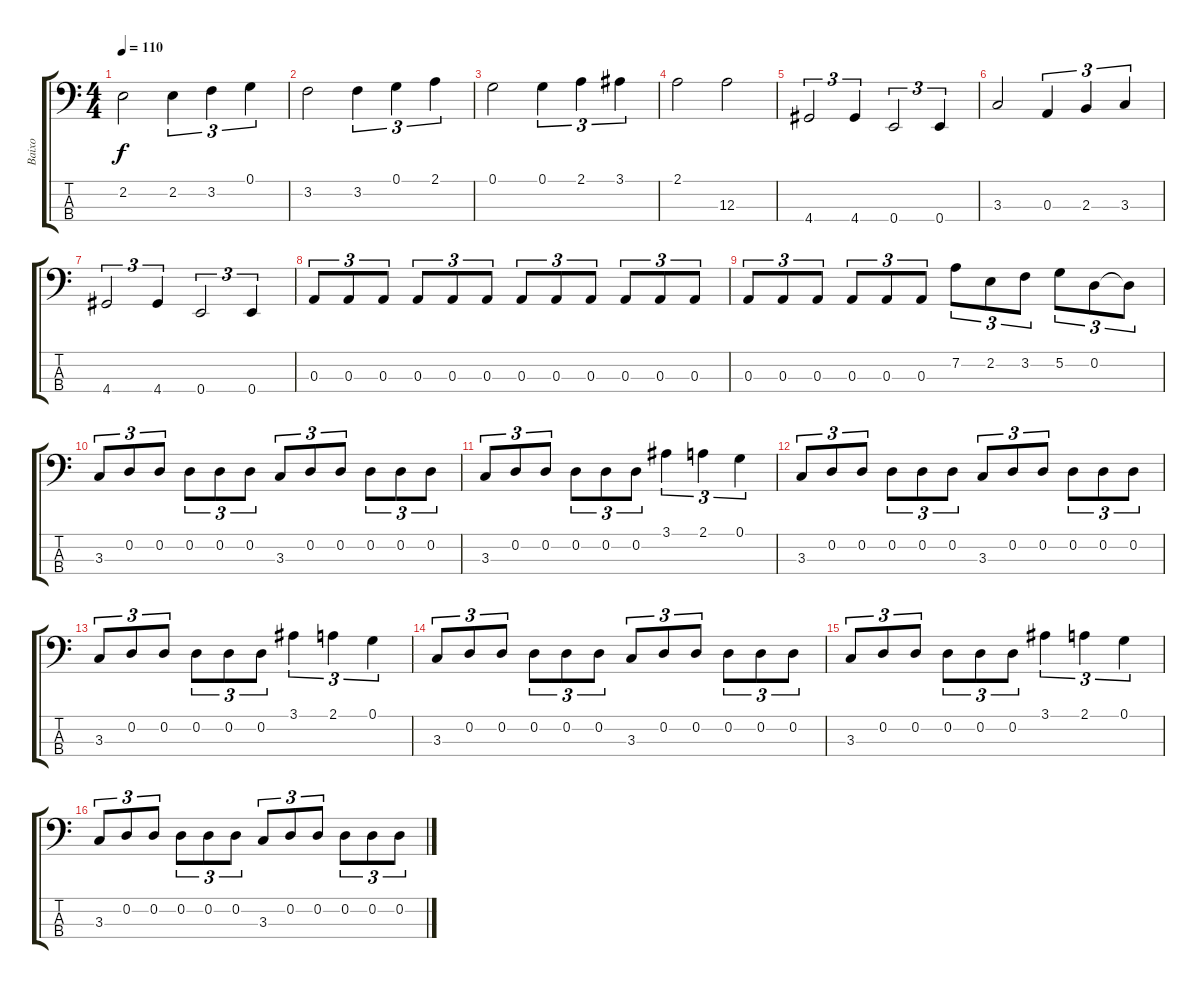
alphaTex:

\track ("Baixo" "Baixo") {instrument electricbassfinger}
\staff {score tabs}
\tuning (G2 D2 A1 E1) {hide}
\ts (4 4)
\tempo 110
\clef f4
\ks c
2.2.2{dy f} 2.2.4{tu (3 2)} 3.2.4{tu (3 2)} 0.1.4{tu (3 2)} |
3.2.2 3.2.4{tu (3 2)} 0.1.4{tu (3 2)} 2.1.4{tu (3 2)} |
0.1.2 0.1.4{tu (3 2)} 2.1.4{tu (3 2)} 3.1.4{tu (3 2)} |
2.1.2 12.3.2 |
4.4.2{tu (3 2)} 4.4.4{tu (3 2)} 0.4.2{tu (3 2)} 0.4.4{tu (3 2)} |
3.3.2 0.3.4{tu (3 2)} 2.3.4{tu (3 2)} 3.3.4{tu (3 2)} |
4.4.2{tu (3 2)} 4.4.4{tu (3 2)} 0.4.2{tu (3 2)} 0.4.4{tu (3 2)} |
0.3.8{tu (3 2)} 0.3.8{tu (3 2)} 0.3.8{tu (3 2)} 0.3.8{tu (3 2)} 0.3.8{tu (3 2)} 0.3.8{tu (3 2)} 0.3.8{tu (3 2)} 0.3.8{tu (3 2)} 0.3.8{tu (3 2)} 0.3.8{tu (3 2)} 0.3.8{tu (3 2)} 0.3.8{tu (3 2)} |
0.3.8{tu (3 2)} 0.3.8{tu (3 2)} 0.3.8{tu (3 2)} 0.3.8{tu (3 2)} 0.3.8{tu (3 2)} 0.3.8{tu (3 2)} 7.2.8{tu (3 2)} 2.2.8{tu (3 2)} 3.2.8{tu (3 2)} 5.2.8{tu (3 2)} 0.2.8{tu (3 2)} 0.2{t}.8{tu (3 2)} |
3.3.8{tu (3 2)} 0.2.8{tu (3 2)} 0.2.8{tu (3 2)} 0.2.8{tu (3 2)} 0.2.8{tu (3 2)} 0.2.8{tu (3 2)} 3.3.8{tu (3 2)} 0.2.8{tu (3 2)} 0.2.8{tu (3 2)} 0.2.8{tu (3 2)} 0.2.8{tu (3 2)} 0.2.8{tu (3 2)} |
3.3.8{tu (3 2)} 0.2.8{tu (3 2)} 0.2.8{tu (3 2)} 0.2.8{tu (3 2)} 0.2.8{tu (3 2)} 0.2.8{tu (3 2)} 3.1.4{tu (3 2)} 2.1.4{tu (3 2)} 0.1.4{tu (3 2)} |
3.3.8{tu (3 2)} 0.2.8{tu (3 2)} 0.2.8{tu (3 2)} 0.2.8{tu (3 2)} 0.2.8{tu (3 2)} 0.2.8{tu (3 2)} 3.3.8{tu (3 2)} 0.2.8{tu (3 2)} 0.2.8{tu (3 2)} 0.2.8{tu (3 2)} 0.2.8{tu (3 2)} 0.2.8{tu (3 2)} |
3.3.8{tu (3 2)} 0.2.8{tu (3 2)} 0.2.8{tu (3 2)} 0.2.8{tu (3 2)} 0.2.8{tu (3 2)} 0.2.8{tu (3 2)} 3.1.4{tu (3 2)} 2.1.4{tu (3 2)} 0.1.4{tu (3 2)} |
3.3.8{tu (3 2)} 0.2.8{tu (3 2)} 0.2.8{tu (3 2)} 0.2.8{tu (3 2)} 0.2.8{tu (3 2)} 0.2.8{tu (3 2)} 3.3.8{tu (3 2)} 0.2.8{tu (3 2)} 0.2.8{tu (3 2)} 0.2.8{tu (3 2)} 0.2.8{tu (3 2)} 0.2.8{tu (3 2)} |
3.3.8{tu (3 2)} 0.2.8{tu (3 2)} 0.2.8{tu (3 2)} 0.2.8{tu (3 2)} 0.2.8{tu (3 2)} 0.2.8{tu (3 2)} 3.1.4{tu (3 2)} 2.1.4{tu (3 2)} 0.1.4{tu (3 2)} |
3.3.8{tu (3 2)} 0.2.8{tu (3 2)} 0.2.8{tu (3 2)} 0.2.8{tu (3 2)} 0.2.8{tu (3 2)} 0.2.8{tu (3 2)} 3.3.8{tu (3 2)} 0.2.8{tu (3 2)} 0.2.8{tu (3 2)} 0.2.8{tu (3 2)} 0.2.8{tu (3 2)} 0.2.8{tu (3 2)}
